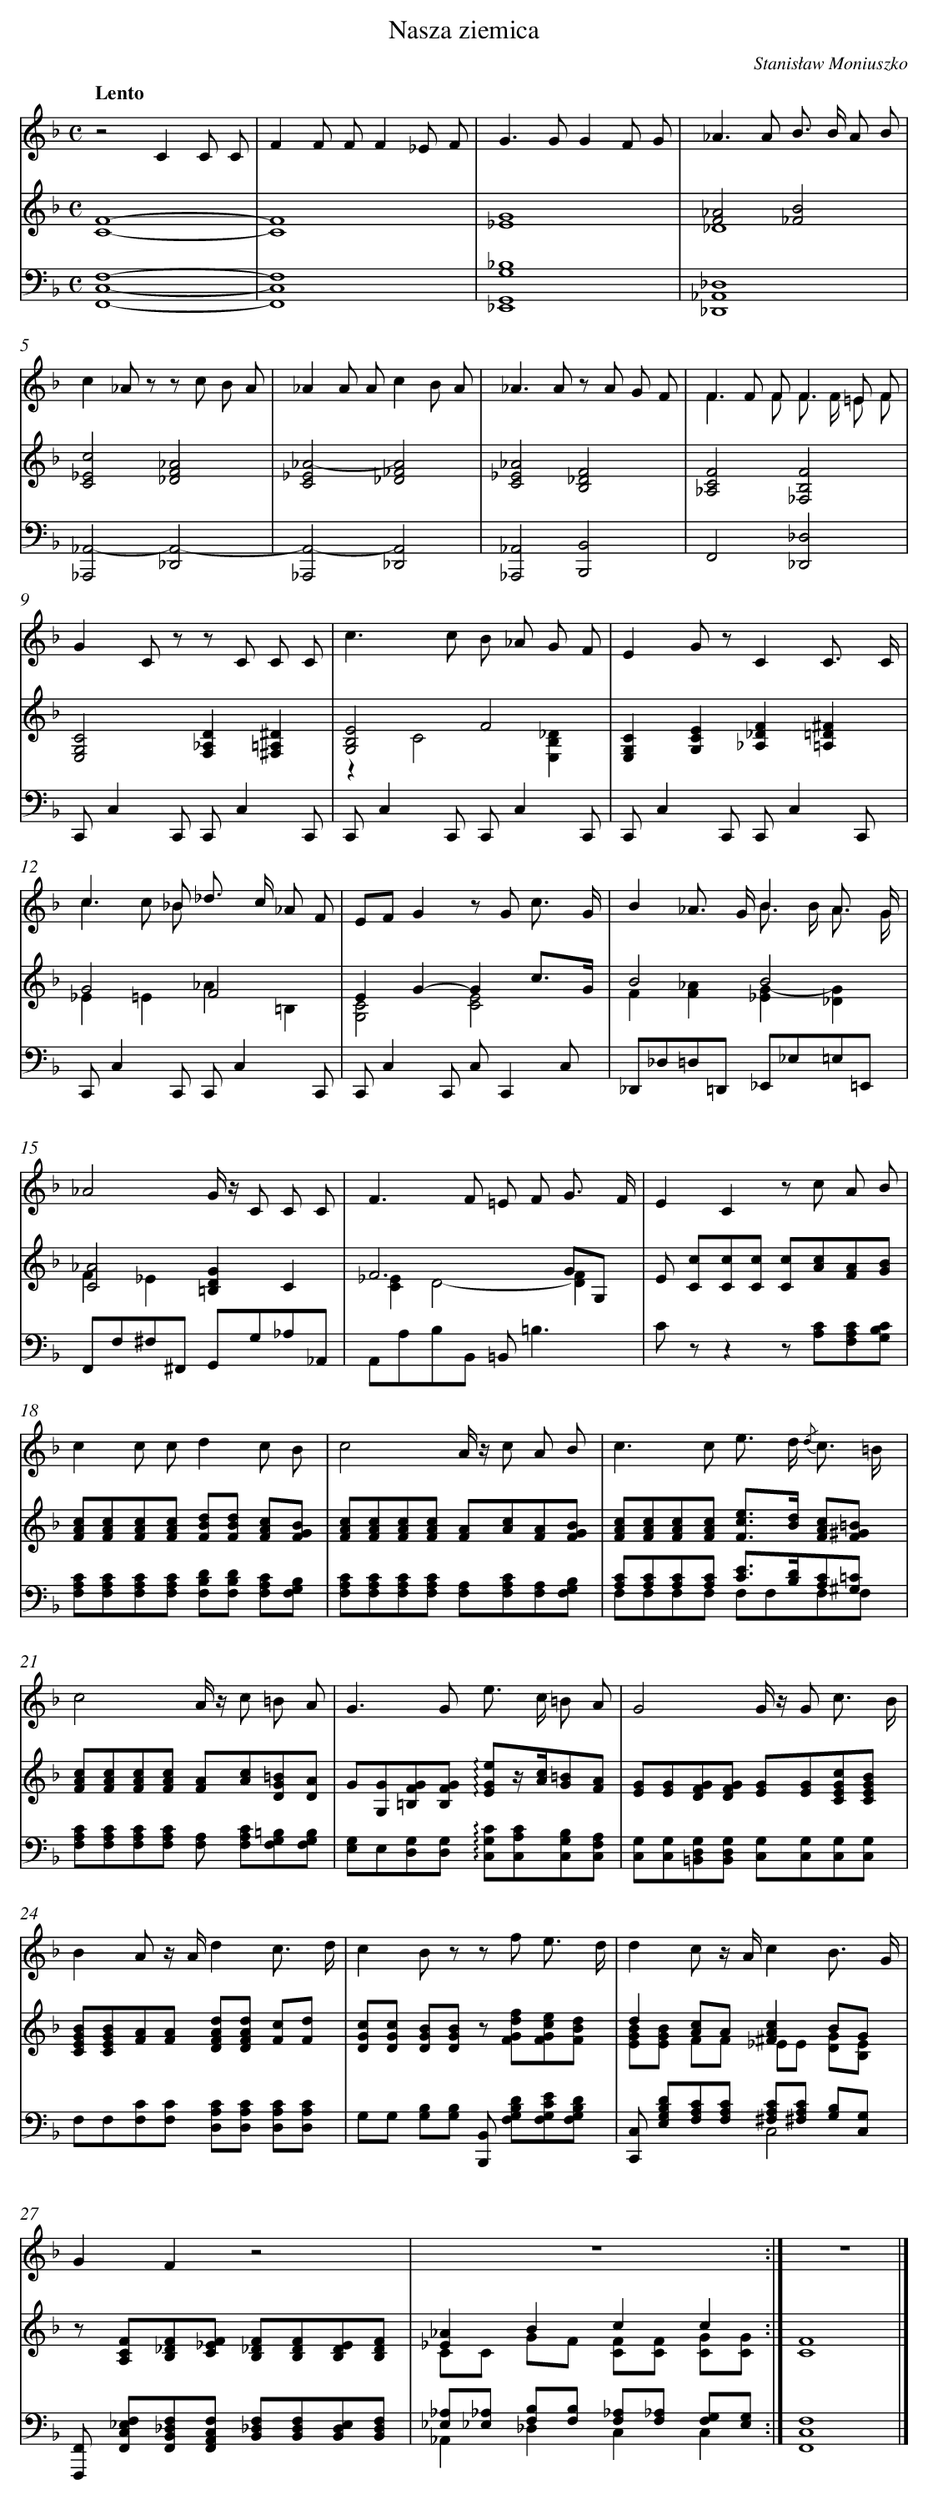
X:1
T: Nasza ziemica
C: Stanisław Moniuszko
L: 1/8
M: C
Q: "Lento"
V: 1 clef=treble
V: 2 clef=treble
V: 3 clef=bass
K: F
[V:1] z4C2C C |
[V:2] [F8C8]- |
[V:3] [F,8C,8F,,8]- |
[V:1] F2F FF2_E F |
[V:2] [F8C8] |
[V:3] [F,8C,8F,,8] |
[V:1] G2>G2G2F G |
[V:2] [G8_E8] |
[V:3] [_B,8G,8G,,8_E,,8] |
[V:1] _A2>A2 B> B A B |
[V:2] [_A4F4][B4_F4] & _D8 |
[V:3] [_D,8_A,,8_D,,8] |
[V:1] c2_A z z c B A |
[V:2] [c4_E4C4][_A4F4_D4] |
[V:3] [_A,,4-_A,,,4][A,,4-_D,,4] |
[V:1] _A2A Ac2B A |
[V:2] [_A4-_E4C4][A4_F4_D4] |
[V:3] [A,,4-_A,,,4][A,,4_D,,4] |
[V:1] _A2>A2 z A G F |
[V:2] [_A4_E4C4][F4_D4B,4] |
[V:3] [_A,,4_A,,,4][B,,4B,,,4] |
[V:1] F2F FF2=E F & F2>F2 F> F =E F |
[V:2] [F4C4_A,4][F4B,4_F,4] |
[V:3] F,,4[_D,4_D,,4] |
[V:1] G2C z z C C C |
[V:2] [C4G,4E,4][D2_A,2F,2][^D2=A,2^F,2] |
[V:3] C,,C,2C,, C,,C,2C,, |
[V:1] c2>c2 B _A G F |
[V:2] [E4B,4G,4]F4 & z2C4[_D2B,2E,2] |
[V:3] C,,C,2C,, C,,C,2C,, |
[V:1] E2G zC2C3/ C/ |
[V:2] [C2G,2E,2][E2C2G,2][F2_D2_A,2][^F2=D2=A,2] |
[V:3] C,,C,2C,, C,,C,2C,, |
[V:1] c2>_B2 _d> c _A F & c2c _Bx4 |
[V:2] G4F4 & _E2=E2_A2=B,2 |
[V:3] C,,C,2C,, C,,C,2C,, |
[V:1] EFG2z G c3/ G/ |
[V:2] E2G2-G2c3/G/ & [C4G,4][E4C4] |
[V:3] C,,C,2C,, C,C,,2C, |
[V:1] B2_A> GB2A3/ G/ & x4B> B A3/ G/ |
[V:2] B4B4 & F2[_A2F2][G2-_E2][G2_D2] |
[V:3] _D,,_D,=D,=D,, _E,,_E,=E,=E,, |
[V:1] _A4G/ z/ C C C |
[V:2] [_A4C4][G2D2=B,2]C2 & F2_E2x4 |
[V:3] F,,F,^F,^F,, G,,G,_A,_A,, |
[V:1] F2>F2 =E F G3/ F/ |
[V:2] F6GG, & [_E2C2]D4-[F2D2] |
[V:3] A,,A,B,B,, =B,,=B,3 |
[V:1] E2C2z c A B |
[V:2] E [cC][cC][cC] [cC][cA][AF][BG] |
[V:3] C zz2z [CA,][CA,F,][CB,G,] |
[V:1] c2c cd2c B |
[V:2] [cAF][cAF][cAF][cAF] [dBF][dBF] [cAF][BGF] |
[V:3] [CA,F,][CA,F,][CA,F,][CA,F,] [DB,F,][DB,F,] [CA,F,][B,G,F,] |
[V:1] c4A/ z/ c A B |
[V:2] [cAF][cAF][cAF][cAF] [AF][cA][AF][BGF] |
[V:3] [CA,F,][CA,F,][CA,F,][CA,F,] [A,F,][CA,F,][A,F,][B,G,F,] |
[V:1] c2>c2 e> d {/d} c3/ =B/ |
[V:2] [cAF][cAF][cAF][cAF] [ecF]>[dB] [cAF][=B^GF] |
[V:3] [CA,][CA,][CA,][CA,] [EC]>[DB,][CA,][=C^G,] & F,F,F,F, F,F,F,F, |
[V:1] c4A/ z/ c =B A |
[V:2] [cAF][cAF][cAF][cAF] [AF][cA][=BGD][AD] |
[V:3] [CA,F,][CA,F,][CA,F,][CA,F,] [A,F,] [CA,F,][=B,G,F,][B,G,F,] |
[V:1] G2>G2 e> c =B A |
[V:2] G[GG,][GF=B,][GFB,] !arpeggio![eGE]z/[c/A/][=BG][AF] |
[V:3] [G,E,]E,[G,D,][G,D,] !arpeggio![CG,C,][CA,C,][B,G,C,][A,F,C,] |
[V:1] G4G/ z/ G c3/ B/ |
[V:2] [GE][GE][GFD][GFD] [GE][GE][cGEC][BGEC] |
[V:3] [G,C,][G,C,][G,D,=B,,][G,D,B,,] [G,C,][G,C,][G,C,][G,C,] |
[V:1] B2A z/ A/d2c3/ d/ |
[V:2] [BGEC][BGEC][AF][AF] [dAFD][dAFD] [cF][dF] |
[V:3] F,F,[CF,][CF,] [CA,D,][CA,D,] [CA,D,][CA,D,] |
[V:1] c2B z z f e3/ d/ |
[V:2] [cGD][cGD] [BGD][BGD] z [fdGF][ecGF][dBF] |
[V:3] G,G, [B,G,][B,G,] [B,,B,,,] [DB,G,F,][ECG,F,][DB,G,F,] |
[V:1] d2c z/ A/c2B3/ G/ |
[V:2] d2[cA]A[c2A2^F2]BG & [BGE][BGE] FF _EE [GD][EB,] |
[V:3] [C,C,,] [DB,G,E,][CA,F,][CA,F,] [CA,^F,][CA,^F,] [B,G,][G,C,] & x4C,4 |
[V:1] G2F2z4 |
[V:2] z [FCA,][F_DB,][F_EC] [F_DB,][FDB,][EDB,][FDB,] |
[V:3] [F,,F,,,] [F,_E,C,F,,][F,_D,B,,F,,][F,C,A,,F,,] [F,_D,B,,][F,D,B,,][E,D,B,,][F,D,B,,] |
[V:1] z8 :|]
[V:2] [_A2_E2]B2c2c2 & CC GF [FC][FC] [GC][GC] :|]
[V:3] [_A,_E,][_A,_E,] [B,F,][B,F,] [_A,F,][_A,F,] [G,F,][G,E,] & _A,,2_D,2C,2C,2 :|]
[V:1] z8 |]
[V:2] [F8C8] |]
[V:3] [F,8C,8F,,8] |]
